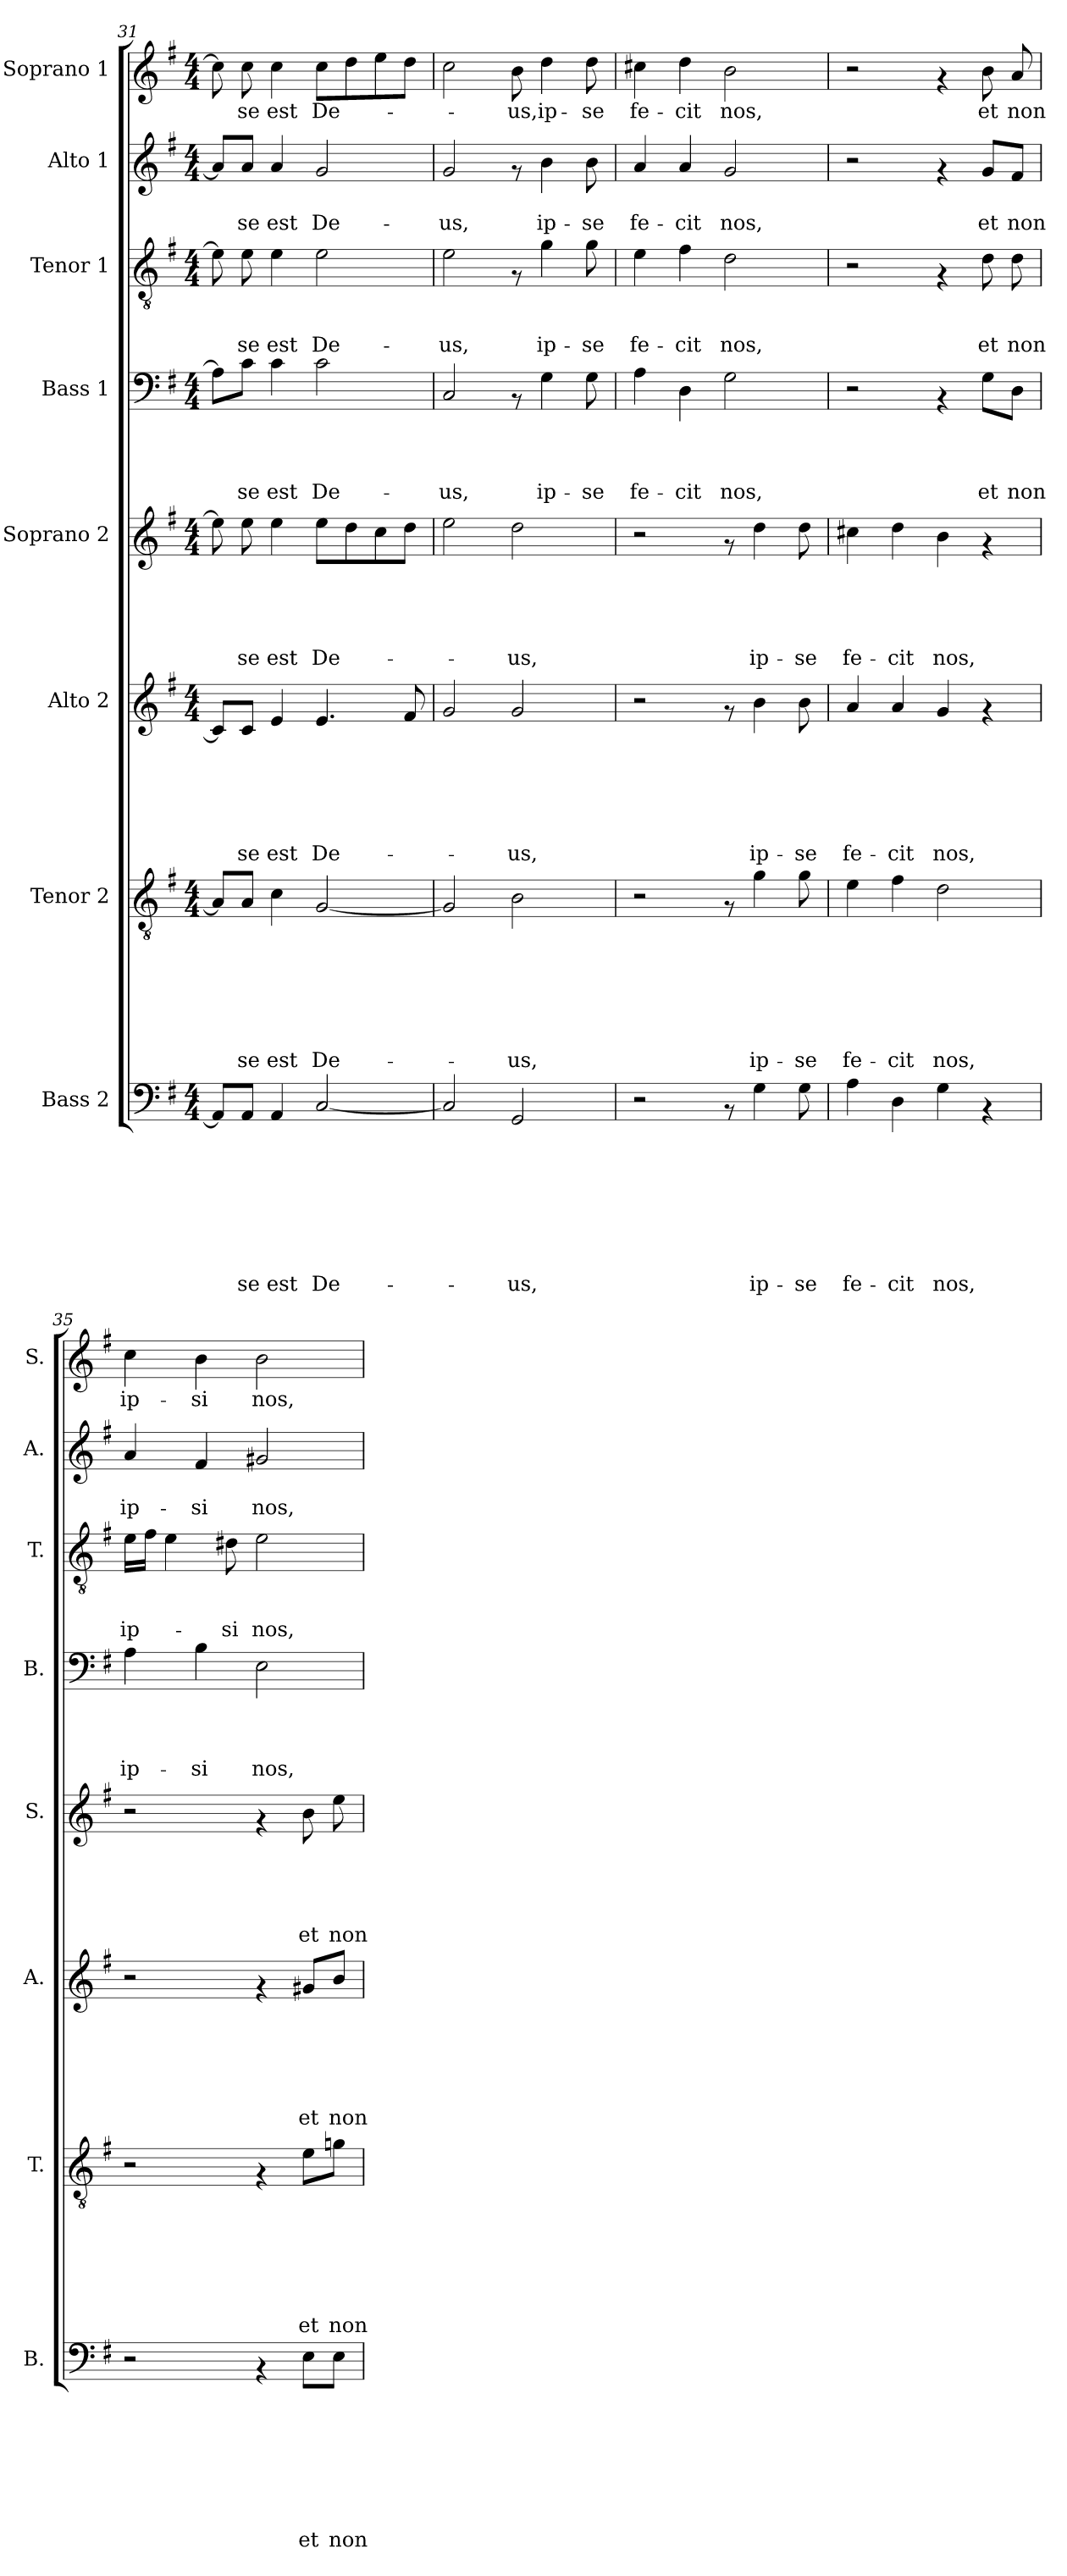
**kern	**text	**text	**text	**text	**text	**text	**text	**text	**kern	**text	**text	**text	**text	**text	**text	**text	**kern	**text	**text	**text	**text	**text	**text	**kern	**text	**text	**text	**text	**text	**kern	**text	**text	**text	**text	**kern	**text	**text	**text	**kern	**text	**text	**kern	**text
*part8	*part8	*part8	*part8	*part8	*part8	*part8	*part8	*part8	*part7	*part7	*part7	*part7	*part7	*part7	*part7	*part7	*part6	*part6	*part6	*part6	*part6	*part6	*part6	*part5	*part5	*part5	*part5	*part5	*part5	*part4	*part4	*part4	*part4	*part4	*part3	*part3	*part3	*part3	*part2	*part2	*part2	*part1	*part1
*staff8	*staff8	*staff8	*staff8	*staff8	*staff8	*staff8	*staff8	*staff8	*staff7	*staff7	*staff7	*staff7	*staff7	*staff7	*staff7	*staff7	*staff6	*staff6	*staff6	*staff6	*staff6	*staff6	*staff6	*staff5	*staff5	*staff5	*staff5	*staff5	*staff5	*staff4	*staff4	*staff4	*staff4	*staff4	*staff3	*staff3	*staff3	*staff3	*staff2	*staff2	*staff2	*staff1	*staff1
*I"Bass 2	*	*	*	*	*	*	*	*	*I"Tenor 2	*	*	*	*	*	*	*	*I"Alto 2	*	*	*	*	*	*	*I"Soprano 2	*	*	*	*	*	*I"Bass 1	*	*	*	*	*I"Tenor 1	*	*	*	*I"Alto 1	*	*	*I"Soprano 1	*
*I'B.	*	*	*	*	*	*	*	*	*I'T.	*	*	*	*	*	*	*	*I'A.	*	*	*	*	*	*	*I'S.	*	*	*	*	*	*I'B.	*	*	*	*	*I'T.	*	*	*	*I'A.	*	*	*I'S.	*
*clefF4	*	*	*	*	*	*	*	*	*clefGv2	*	*	*	*	*	*	*	*clefG2	*	*	*	*	*	*	*clefG2	*	*	*	*	*	*clefF4	*	*	*	*	*clefGv2	*	*	*	*clefG2	*	*	*clefG2	*
*k[f#]	*	*	*	*	*	*	*	*	*k[f#]	*	*	*	*	*	*	*	*k[f#]	*	*	*	*	*	*	*k[f#]	*	*	*	*	*	*k[f#]	*	*	*	*	*k[f#]	*	*	*	*k[f#]	*	*	*k[f#]	*
*G:	*	*	*	*	*	*	*	*	*G:	*	*	*	*	*	*	*	*G:	*	*	*	*	*	*	*G:	*	*	*	*	*	*G:	*	*	*	*	*G:	*	*	*	*G:	*	*	*G:	*
*M4/4	*	*	*	*	*	*	*	*	*M4/4	*	*	*	*	*	*	*	*M4/4	*	*	*	*	*	*	*M4/4	*	*	*	*	*	*M4/4	*	*	*	*	*M4/4	*	*	*	*M4/4	*	*	*M4/4	*
=31	=31	=31	=31	=31	=31	=31	=31	=31	=31	=31	=31	=31	=31	=31	=31	=31	=31	=31	=31	=31	=31	=31	=31	=31	=31	=31	=31	=31	=31	=31	=31	=31	=31	=31	=31	=31	=31	=31	=31	=31	=31	=31	=31
8AA/L]	.	.	.	.	.	.	.	.	8A/L]	.	.	.	.	.	.	.	8c/L]	.	.	.	.	.	.	8ee\]	.	.	.	.	.	8A\L]	.	.	.	.	8e\]	.	.	.	8a/L]	.	.	8cc\]	.
!	!	!	!	!	!	!	!	!LO:LY:b	!	!	!	!	!	!	!	!LO:LY:b	!	!	!	!	!	!	!LO:LY:b	!	!	!	!	!	!LO:LY:b	!	!	!	!	!LO:LY:b	!	!	!	!LO:LY:b	!	!	!LO:LY:b	!	!LO:LY:b
8AA/J	.	.	.	.	.	.	.	-se	8A/J	.	.	.	.	.	.	-se	8c/J	.	.	.	.	.	-se	8ee\	.	.	.	.	-se	8c\J	.	.	.	-se	8e\	.	.	-se	8a/J	.	-se	8cc\	-se
!	!	!	!	!	!	!	!	!LO:LY:b	!	!	!	!	!	!	!	!LO:LY:b	!	!	!	!	!	!	!LO:LY:b	!	!	!	!	!	!LO:LY:b	!	!	!	!	!LO:LY:b	!	!	!	!LO:LY:b	!	!	!LO:LY:b	!	!LO:LY:b
4AA/	.	.	.	.	.	.	.	est	4c\	.	.	.	.	.	.	est	4e/	.	.	.	.	.	est	4ee\	.	.	.	.	est	4c\	.	.	.	est	4e\	.	.	est	4a/	.	est	4cc\	est
!	!	!	!	!	!	!	!	!LO:LY:b	!	!	!	!	!	!	!	!LO:LY:b	!	!	!	!	!	!	!LO:LY:b	!	!	!	!	!	!LO:LY:b	!	!	!	!	!LO:LY:b	!	!	!	!LO:LY:b	!	!	!LO:LY:b	!	!LO:LY:b
[<2C/	.	.	.	.	.	.	.	De-	[<2G/	.	.	.	.	.	.	De-	4.e/	.	.	.	.	.	De-	8ee\L	.	.	.	.	De-	2c\	.	.	.	De-	2e\	.	.	De-	2g/	.	De-	8cc\L	De-
.	.	.	.	.	.	.	.	.	.	.	.	.	.	.	.	.	.	.	.	.	.	.	.	8dd\	.	.	.	.	.	.	.	.	.	.	.	.	.	.	.	.	.	8dd\	.
.	.	.	.	.	.	.	.	.	.	.	.	.	.	.	.	.	.	.	.	.	.	.	.	8cc\	.	.	.	.	.	.	.	.	.	.	.	.	.	.	.	.	.	8ee\	.
.	.	.	.	.	.	.	.	.	.	.	.	.	.	.	.	.	8f#/	.	.	.	.	.	.	8dd\J	.	.	.	.	.	.	.	.	.	.	.	.	.	.	.	.	.	8dd\J	.
=32	=32	=32	=32	=32	=32	=32	=32	=32	=32	=32	=32	=32	=32	=32	=32	=32	=32	=32	=32	=32	=32	=32	=32	=32	=32	=32	=32	=32	=32	=32	=32	=32	=32	=32	=32	=32	=32	=32	=32	=32	=32	=32	=32
!	!	!	!	!	!	!	!	!	!	!	!	!	!	!	!	!	!	!	!	!	!	!	!	!	!	!	!	!	!	!	!	!	!	!LO:LY:b	!	!	!	!LO:LY:b	!	!	!LO:LY:b	!	!
2C/]	.	.	.	.	.	.	.	.	2G/]	.	.	.	.	.	.	.	2g/	.	.	.	.	.	.	2ee\	.	.	.	.	.	2C/	.	.	.	-us,	2e\	.	.	-us,	2g/	.	-us,	2cc\	.
!	!	!	!	!	!	!	!	!LO:LY:b	!	!	!	!	!	!	!	!LO:LY:b	!	!	!	!	!	!	!LO:LY:b	!	!	!	!	!	!LO:LY:b	!	!	!	!	!	!	!	!	!	!	!	!	!	!LO:LY:b
2GG/	.	.	.	.	.	.	.	-us,	2B\	.	.	.	.	.	.	-us,	2g/	.	.	.	.	.	-us,	2dd\	.	.	.	.	-us,	8rAA	.	.	.	.	8rF	.	.	.	8rf	.	.	8b\	-us,ip-
!	!	!	!	!	!	!	!	!	!	!	!	!	!	!	!	!	!	!	!	!	!	!	!	!	!	!	!	!	!	!	!	!	!	!LO:LY:b	!	!	!	!LO:LY:b	!	!	!LO:LY:b	!	!
.	.	.	.	.	.	.	.	.	.	.	.	.	.	.	.	.	.	.	.	.	.	.	.	.	.	.	.	.	.	4G\	.	.	.	ip-	4g\	.	.	ip-	4b\	.	ip-	4dd\	.
!	!	!	!	!	!	!	!	!	!	!	!	!	!	!	!	!	!	!	!	!	!	!	!	!	!	!	!	!	!	!	!	!	!	!LO:LY:b	!	!	!	!LO:LY:b	!	!	!LO:LY:b	!	!LO:LY:b
.	.	.	.	.	.	.	.	.	.	.	.	.	.	.	.	.	.	.	.	.	.	.	.	.	.	.	.	.	.	8G\	.	.	.	-se	8g\	.	.	-se	8b\	.	-se	8dd\	-se
=33	=33	=33	=33	=33	=33	=33	=33	=33	=33	=33	=33	=33	=33	=33	=33	=33	=33	=33	=33	=33	=33	=33	=33	=33	=33	=33	=33	=33	=33	=33	=33	=33	=33	=33	=33	=33	=33	=33	=33	=33	=33	=33	=33
!	!	!	!	!	!	!	!	!	!	!	!	!	!	!	!	!	!	!	!	!	!	!	!	!	!	!	!	!	!	!	!	!	!	!LO:LY:b	!	!	!	!LO:LY:b	!	!	!LO:LY:b	!	!LO:LY:b
2r	.	.	.	.	.	.	.	.	2r	.	.	.	.	.	.	.	2r	.	.	.	.	.	.	2r	.	.	.	.	.	4A\	.	.	.	fe-	4e\	.	.	fe-	4a/	.	fe-	4cc#X\	fe-
!	!	!	!	!	!	!	!	!	!	!	!	!	!	!	!	!	!	!	!	!	!	!	!	!	!	!	!	!	!	!	!	!	!	!LO:LY:b	!	!	!	!LO:LY:b	!	!	!LO:LY:b	!	!LO:LY:b
.	.	.	.	.	.	.	.	.	.	.	.	.	.	.	.	.	.	.	.	.	.	.	.	.	.	.	.	.	.	4D\	.	.	.	-cit	4f#\	.	.	-cit	4a/	.	-cit	4dd\	-cit
!	!	!	!	!	!	!	!	!	!	!	!	!	!	!	!	!	!	!	!	!	!	!	!	!	!	!	!	!	!	!	!	!	!	!LO:LY:b	!	!	!	!LO:LY:b	!	!	!LO:LY:b	!	!LO:LY:b
8rAA	.	.	.	.	.	.	.	.	8rF	.	.	.	.	.	.	.	8rf	.	.	.	.	.	.	8rf	.	.	.	.	.	2G\	.	.	.	nos,	2d\	.	.	nos,	2g/	.	nos,	2b\	nos,
!	!	!	!	!	!	!	!	!LO:LY:b	!	!	!	!	!	!	!	!LO:LY:b	!	!	!	!	!	!	!LO:LY:b	!	!	!	!	!	!LO:LY:b	!	!	!	!	!	!	!	!	!	!	!	!	!	!
4G\	.	.	.	.	.	.	.	ip-	4g\	.	.	.	.	.	.	ip-	4b\	.	.	.	.	.	ip-	4dd\	.	.	.	.	ip-	.	.	.	.	.	.	.	.	.	.	.	.	.	.
!	!	!	!	!	!	!	!	!LO:LY:b	!	!	!	!	!	!	!	!LO:LY:b	!	!	!	!	!	!	!LO:LY:b	!	!	!	!	!	!LO:LY:b	!	!	!	!	!	!	!	!	!	!	!	!	!	!
8G\	.	.	.	.	.	.	.	-se	8g\	.	.	.	.	.	.	-se	8b\	.	.	.	.	.	-se	8dd\	.	.	.	.	-se	.	.	.	.	.	.	.	.	.	.	.	.	.	.
!!LO:PB:g=z
=34	=34	=34	=34	=34	=34	=34	=34	=34	=34	=34	=34	=34	=34	=34	=34	=34	=34	=34	=34	=34	=34	=34	=34	=34	=34	=34	=34	=34	=34	=34	=34	=34	=34	=34	=34	=34	=34	=34	=34	=34	=34	=34	=34
!	!	!	!	!	!	!	!	!LO:LY:b	!	!	!	!	!	!	!	!LO:LY:b	!	!	!	!	!	!	!LO:LY:b	!	!	!	!	!	!LO:LY:b	!	!	!	!	!	!	!	!	!	!	!	!	!	!
4A\	.	.	.	.	.	.	.	fe-	4e\	.	.	.	.	.	.	fe-	4a/	.	.	.	.	.	fe-	4cc#X\	.	.	.	.	fe-	2r	.	.	.	.	2r	.	.	.	2r	.	.	2r	.
!	!	!	!	!	!	!	!	!LO:LY:b	!	!	!	!	!	!	!	!LO:LY:b	!	!	!	!	!	!	!LO:LY:b	!	!	!	!	!	!LO:LY:b	!	!	!	!	!	!	!	!	!	!	!	!	!	!
4D\	.	.	.	.	.	.	.	-cit	4f#\	.	.	.	.	.	.	-cit	4a/	.	.	.	.	.	-cit	4dd\	.	.	.	.	-cit	.	.	.	.	.	.	.	.	.	.	.	.	.	.
!	!	!	!	!	!	!	!	!LO:LY:b	!	!	!	!	!	!	!	!LO:LY:b	!	!	!	!	!	!	!LO:LY:b	!	!	!	!	!	!LO:LY:b	!	!	!	!	!	!	!	!	!	!	!	!	!	!
4G\	.	.	.	.	.	.	.	nos,	2d\	.	.	.	.	.	.	nos,	4g/	.	.	.	.	.	nos,	4b\	.	.	.	.	nos,	4rAA	.	.	.	.	4rF	.	.	.	4rf	.	.	4rf	.
!	!	!	!	!	!	!	!	!	!	!	!	!	!	!	!	!	!	!	!	!	!	!	!	!	!	!	!	!	!	!	!	!	!	!LO:LY:b	!	!	!	!LO:LY:b	!	!	!LO:LY:b	!	!LO:LY:b
4rAA	.	.	.	.	.	.	.	.	.	.	.	.	.	.	.	.	4rf	.	.	.	.	.	.	4rf	.	.	.	.	.	8G\L	.	.	.	et	8d\	.	.	et	8g/L	.	et	8b\	et
!	!	!	!	!	!	!	!	!	!	!	!	!	!	!	!	!	!	!	!	!	!	!	!	!	!	!	!	!	!	!	!	!	!	!LO:LY:b	!	!	!	!LO:LY:b	!	!	!LO:LY:b	!	!LO:LY:b
.	.	.	.	.	.	.	.	.	.	.	.	.	.	.	.	.	.	.	.	.	.	.	.	.	.	.	.	.	.	8D\J	.	.	.	non	8d\	.	.	non	8f#/J	.	non	8a/	non
=35	=35	=35	=35	=35	=35	=35	=35	=35	=35	=35	=35	=35	=35	=35	=35	=35	=35	=35	=35	=35	=35	=35	=35	=35	=35	=35	=35	=35	=35	=35	=35	=35	=35	=35	=35	=35	=35	=35	=35	=35	=35	=35	=35
!	!	!	!	!	!	!	!	!	!	!	!	!	!	!	!	!	!	!	!	!	!	!	!	!	!	!	!	!	!	!	!	!	!	!LO:LY:b	!	!	!	!LO:LY:b	!	!	!LO:LY:b	!	!LO:LY:b
2r	.	.	.	.	.	.	.	.	2r	.	.	.	.	.	.	.	2r	.	.	.	.	.	.	2r	.	.	.	.	.	4A\	.	.	.	ip-	16e\LL	.	.	ip-	4a/	.	ip-	4cc\	ip-
.	.	.	.	.	.	.	.	.	.	.	.	.	.	.	.	.	.	.	.	.	.	.	.	.	.	.	.	.	.	.	.	.	.	.	16f#\JJ	.	.	.	.	.	.	.	.
.	.	.	.	.	.	.	.	.	.	.	.	.	.	.	.	.	.	.	.	.	.	.	.	.	.	.	.	.	.	.	.	.	.	.	4e\	.	.	.	.	.	.	.	.
!	!	!	!	!	!	!	!	!	!	!	!	!	!	!	!	!	!	!	!	!	!	!	!	!	!	!	!	!	!	!	!	!	!	!LO:LY:b	!	!	!	!	!	!	!LO:LY:b	!	!LO:LY:b
.	.	.	.	.	.	.	.	.	.	.	.	.	.	.	.	.	.	.	.	.	.	.	.	.	.	.	.	.	.	4B\	.	.	.	-si	.	.	.	.	4f#/	.	-si	4b\	-si
!	!	!	!	!	!	!	!	!	!	!	!	!	!	!	!	!	!	!	!	!	!	!	!	!	!	!	!	!	!	!	!	!	!	!	!	!	!	!LO:LY:b	!	!	!	!	!
.	.	.	.	.	.	.	.	.	.	.	.	.	.	.	.	.	.	.	.	.	.	.	.	.	.	.	.	.	.	.	.	.	.	.	8d#X\	.	.	-si	.	.	.	.	.
!	!	!	!	!	!	!	!	!	!	!	!	!	!	!	!	!	!	!	!	!	!	!	!	!	!	!	!	!	!	!	!	!	!	!LO:LY:b	!	!	!	!LO:LY:b	!	!	!LO:LY:b	!	!LO:LY:b
4rAA	.	.	.	.	.	.	.	.	4rF	.	.	.	.	.	.	.	4rf	.	.	.	.	.	.	4rf	.	.	.	.	.	2E\	.	.	.	nos,	2e\	.	.	nos,	2g#X/	.	nos,	2b\	nos,
!	!	!	!	!	!	!	!	!LO:LY:b	!	!	!	!	!	!	!	!LO:LY:b	!	!	!	!	!	!	!LO:LY:b	!	!	!	!	!	!LO:LY:b	!	!	!	!	!	!	!	!	!	!	!	!	!	!
8E\L	.	.	.	.	.	.	.	et	8e\L	.	.	.	.	.	.	et	8g#X/L	.	.	.	.	.	et	8b\	.	.	.	.	et	.	.	.	.	.	.	.	.	.	.	.	.	.	.
!	!	!	!	!	!	!	!	!LO:LY:b	!	!	!	!	!	!	!	!LO:LY:b	!	!	!	!	!	!	!LO:LY:b	!	!	!	!	!	!LO:LY:b	!	!	!	!	!	!	!	!	!	!	!	!	!	!
8E\J	.	.	.	.	.	.	.	non	8gn\J	.	.	.	.	.	.	non	8b/J	.	.	.	.	.	non	8ee\	.	.	.	.	non	.	.	.	.	.	.	.	.	.	.	.	.	.	.
=	=	=	=	=	=	=	=	=	=	=	=	=	=	=	=	=	=	=	=	=	=	=	=	=	=	=	=	=	=	=	=	=	=	=	=	=	=	=	=	=	=	=	=
*-	*-	*-	*-	*-	*-	*-	*-	*-	*-	*-	*-	*-	*-	*-	*-	*-	*-	*-	*-	*-	*-	*-	*-	*-	*-	*-	*-	*-	*-	*-	*-	*-	*-	*-	*-	*-	*-	*-	*-	*-	*-	*-	*-
